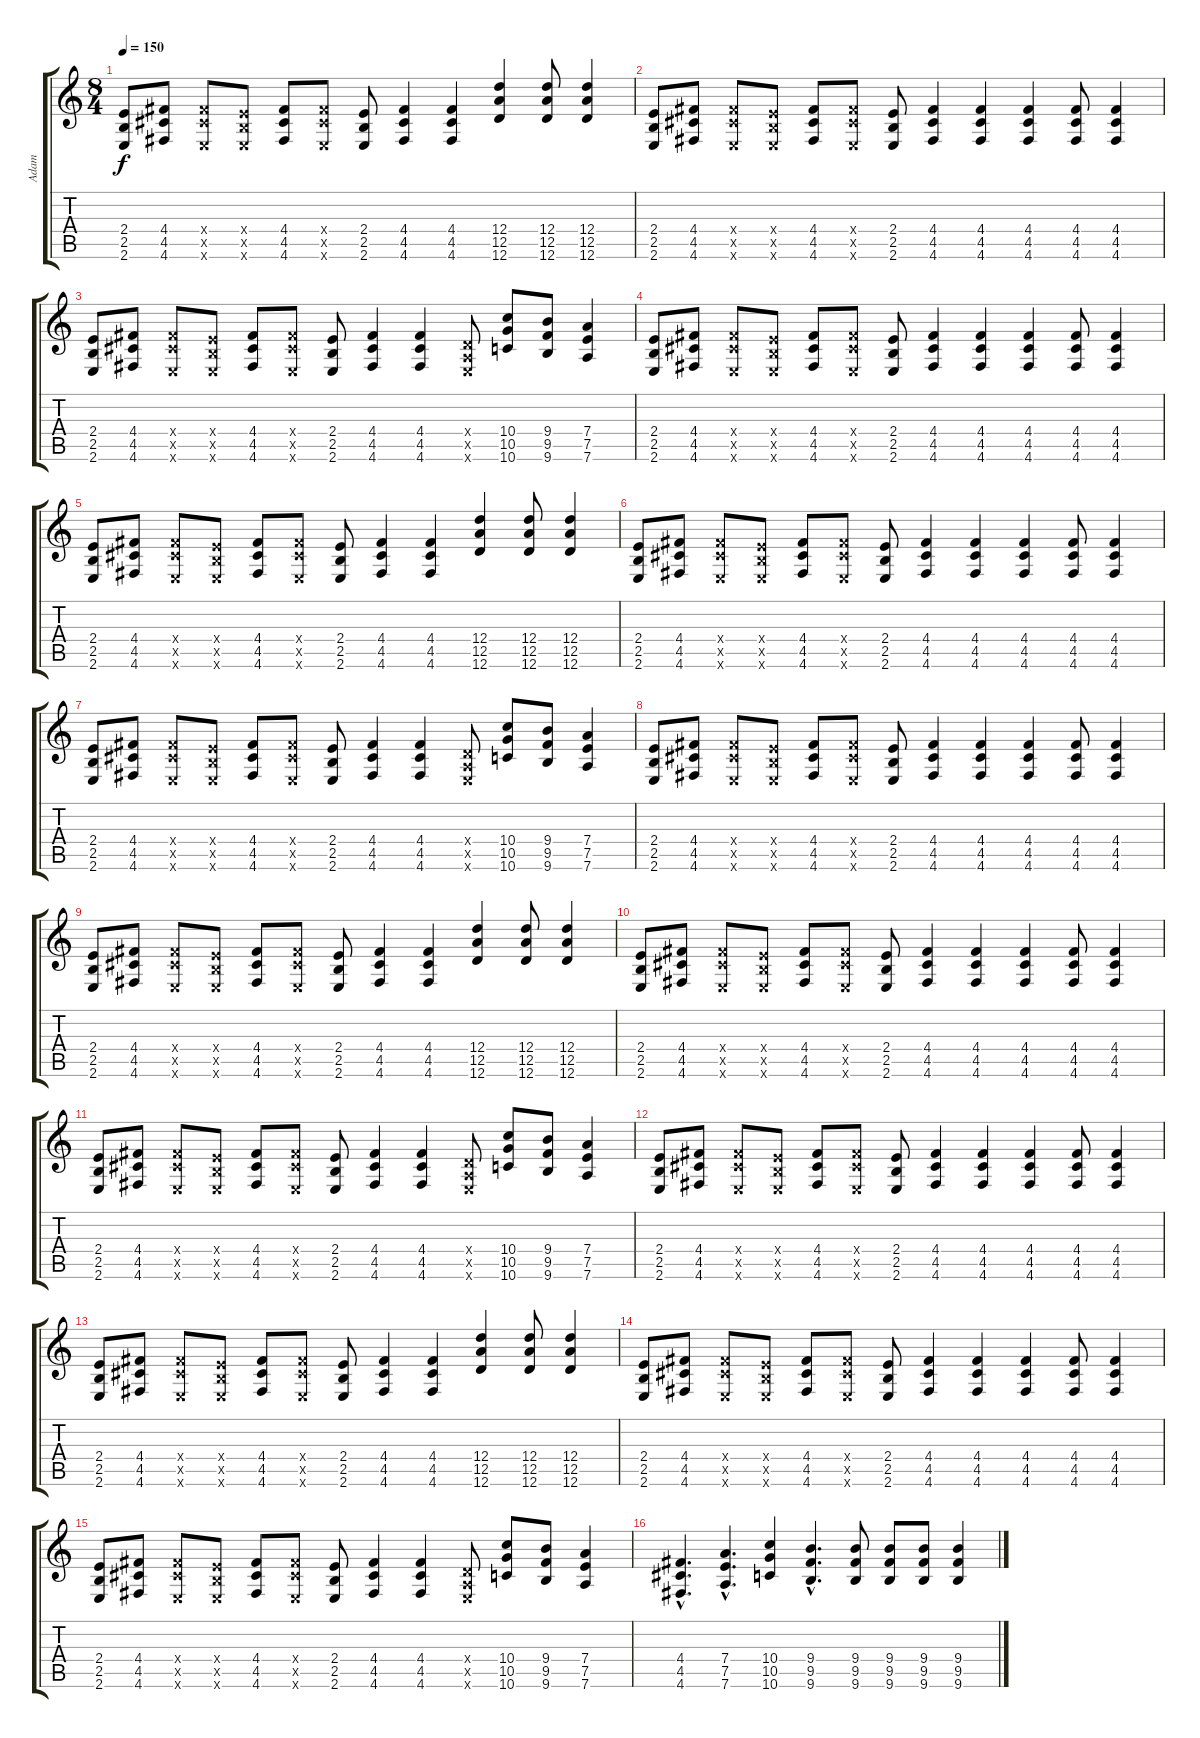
\track ("Adam" "Adam") {instrument overdrivenguitar}
\staff {score tabs}
\tuning (E4 B3 G3 D3 A2 D2) {hide}
\ts (8 4)
\tempo 150
\clef g2
\ks c
(2.4 2.5 2.6).8{dy f} (4.4 4.5 4.6).8 (4.4{x} 4.5{x} 2.6{x}).8 (2.4{x} 2.5{x} 2.6{x}).8 (4.4 4.5 4.6).8 (4.4{x} 4.5{x} 2.6{x}).8 (2.4 2.5 2.6).8 (4.4 4.5 4.6).4 (4.4 4.5 4.6).4 (12.4 12.5 12.6).4 (12.4 12.5 12.6).8 (12.4 12.5 12.6).4 |
(2.4 2.5 2.6).8 (4.4 4.5 4.6).8 (4.4{x} 4.5{x} 2.6{x}).8 (2.4{x} 2.5{x} 2.6{x}).8 (4.4 4.5 4.6).8 (4.4{x} 4.5{x} 2.6{x}).8 (2.4 2.5 2.6).8 (4.4 4.5 4.6).4 (4.4 4.5 4.6).4 (4.4 4.5 4.6).4 (4.4 4.5 4.6).8 (4.4 4.5 4.6).4 |
(2.4 2.5 2.6).8 (4.4 4.5 4.6).8 (4.4{x} 4.5{x} 2.6{x}).8 (2.4{x} 2.5{x} 2.6{x}).8 (4.4 4.5 4.6).8 (4.4{x} 4.5{x} 2.6{x}).8 (2.4 2.5 2.6).8 (4.4 4.5 4.6).4 (4.4 4.5 4.6).4 (0.4{x} 0.5{x} 2.6{x}).8 (10.4 10.5 10.6).8 (9.4 9.5 9.6).8 (7.4 7.5 7.6).4 |
(2.4 2.5 2.6).8 (4.4 4.5 4.6).8 (4.4{x} 4.5{x} 2.6{x}).8 (2.4{x} 2.5{x} 2.6{x}).8 (4.4 4.5 4.6).8 (4.4{x} 4.5{x} 2.6{x}).8 (2.4 2.5 2.6).8 (4.4 4.5 4.6).4 (4.4 4.5 4.6).4 (4.4 4.5 4.6).4 (4.4 4.5 4.6).8 (4.4 4.5 4.6).4 |
(2.4 2.5 2.6).8 (4.4 4.5 4.6).8 (4.4{x} 4.5{x} 2.6{x}).8 (2.4{x} 2.5{x} 2.6{x}).8 (4.4 4.5 4.6).8 (4.4{x} 4.5{x} 2.6{x}).8 (2.4 2.5 2.6).8 (4.4 4.5 4.6).4 (4.4 4.5 4.6).4 (12.4 12.5 12.6).4 (12.4 12.5 12.6).8 (12.4 12.5 12.6).4 |
(2.4 2.5 2.6).8 (4.4 4.5 4.6).8 (4.4{x} 4.5{x} 2.6{x}).8 (2.4{x} 2.5{x} 2.6{x}).8 (4.4 4.5 4.6).8 (4.4{x} 4.5{x} 2.6{x}).8 (2.4 2.5 2.6).8 (4.4 4.5 4.6).4 (4.4 4.5 4.6).4 (4.4 4.5 4.6).4 (4.4 4.5 4.6).8 (4.4 4.5 4.6).4 |
(2.4 2.5 2.6).8 (4.4 4.5 4.6).8 (4.4{x} 4.5{x} 2.6{x}).8 (2.4{x} 2.5{x} 2.6{x}).8 (4.4 4.5 4.6).8 (4.4{x} 4.5{x} 2.6{x}).8 (2.4 2.5 2.6).8 (4.4 4.5 4.6).4 (4.4 4.5 4.6).4 (0.4{x} 0.5{x} 2.6{x}).8 (10.4 10.5 10.6).8 (9.4 9.5 9.6).8 (7.4 7.5 7.6).4 |
(2.4 2.5 2.6).8 (4.4 4.5 4.6).8 (4.4{x} 4.5{x} 2.6{x}).8 (2.4{x} 2.5{x} 2.6{x}).8 (4.4 4.5 4.6).8 (4.4{x} 4.5{x} 2.6{x}).8 (2.4 2.5 2.6).8 (4.4 4.5 4.6).4 (4.4 4.5 4.6).4 (4.4 4.5 4.6).4 (4.4 4.5 4.6).8 (4.4 4.5 4.6).4 |
(2.4 2.5 2.6).8 (4.4 4.5 4.6).8 (4.4{x} 4.5{x} 2.6{x}).8 (2.4{x} 2.5{x} 2.6{x}).8 (4.4 4.5 4.6).8 (4.4{x} 4.5{x} 2.6{x}).8 (2.4 2.5 2.6).8 (4.4 4.5 4.6).4 (4.4 4.5 4.6).4 (12.4 12.5 12.6).4 (12.4 12.5 12.6).8 (12.4 12.5 12.6).4 |
(2.4 2.5 2.6).8 (4.4 4.5 4.6).8 (4.4{x} 4.5{x} 2.6{x}).8 (2.4{x} 2.5{x} 2.6{x}).8 (4.4 4.5 4.6).8 (4.4{x} 4.5{x} 2.6{x}).8 (2.4 2.5 2.6).8 (4.4 4.5 4.6).4 (4.4 4.5 4.6).4 (4.4 4.5 4.6).4 (4.4 4.5 4.6).8 (4.4 4.5 4.6).4 |
(2.4 2.5 2.6).8 (4.4 4.5 4.6).8 (4.4{x} 4.5{x} 2.6{x}).8 (2.4{x} 2.5{x} 2.6{x}).8 (4.4 4.5 4.6).8 (4.4{x} 4.5{x} 2.6{x}).8 (2.4 2.5 2.6).8 (4.4 4.5 4.6).4 (4.4 4.5 4.6).4 (0.4{x} 0.5{x} 2.6{x}).8 (10.4 10.5 10.6).8 (9.4 9.5 9.6).8 (7.4 7.5 7.6).4 |
(2.4 2.5 2.6).8 (4.4 4.5 4.6).8 (4.4{x} 4.5{x} 2.6{x}).8 (2.4{x} 2.5{x} 2.6{x}).8 (4.4 4.5 4.6).8 (4.4{x} 4.5{x} 2.6{x}).8 (2.4 2.5 2.6).8 (4.4 4.5 4.6).4 (4.4 4.5 4.6).4 (4.4 4.5 4.6).4 (4.4 4.5 4.6).8 (4.4 4.5 4.6).4 |
(2.4 2.5 2.6).8 (4.4 4.5 4.6).8 (4.4{x} 4.5{x} 2.6{x}).8 (2.4{x} 2.5{x} 2.6{x}).8 (4.4 4.5 4.6).8 (4.4{x} 4.5{x} 2.6{x}).8 (2.4 2.5 2.6).8 (4.4 4.5 4.6).4 (4.4 4.5 4.6).4 (12.4 12.5 12.6).4 (12.4 12.5 12.6).8 (12.4 12.5 12.6).4 |
(2.4 2.5 2.6).8 (4.4 4.5 4.6).8 (4.4{x} 4.5{x} 2.6{x}).8 (2.4{x} 2.5{x} 2.6{x}).8 (4.4 4.5 4.6).8 (4.4{x} 4.5{x} 2.6{x}).8 (2.4 2.5 2.6).8 (4.4 4.5 4.6).4 (4.4 4.5 4.6).4 (4.4 4.5 4.6).4 (4.4 4.5 4.6).8 (4.4 4.5 4.6).4 |
(2.4 2.5 2.6).8 (4.4 4.5 4.6).8 (4.4{x} 4.5{x} 2.6{x}).8 (2.4{x} 2.5{x} 2.6{x}).8 (4.4 4.5 4.6).8 (4.4{x} 4.5{x} 2.6{x}).8 (2.4 2.5 2.6).8 (4.4 4.5 4.6).4 (4.4 4.5 4.6).4 (0.4{x} 0.5{x} 2.6{x}).8 (10.4 10.5 10.6).8 (9.4 9.5 9.6).8 (7.4 7.5 7.6).4 |
(4.4{hac} 4.5{hac} 4.6{hac}).4{d} (7.4{hac} 7.5{hac} 7.6{hac}).4{d} (10.4 10.5 10.6).4 (9.4{hac} 9.5{hac} 9.6{hac}).4{d} (9.4 9.5 9.6).8 (9.4 9.5 9.6).8 (9.4 9.5 9.6).8 (9.4 9.5 9.6).4
